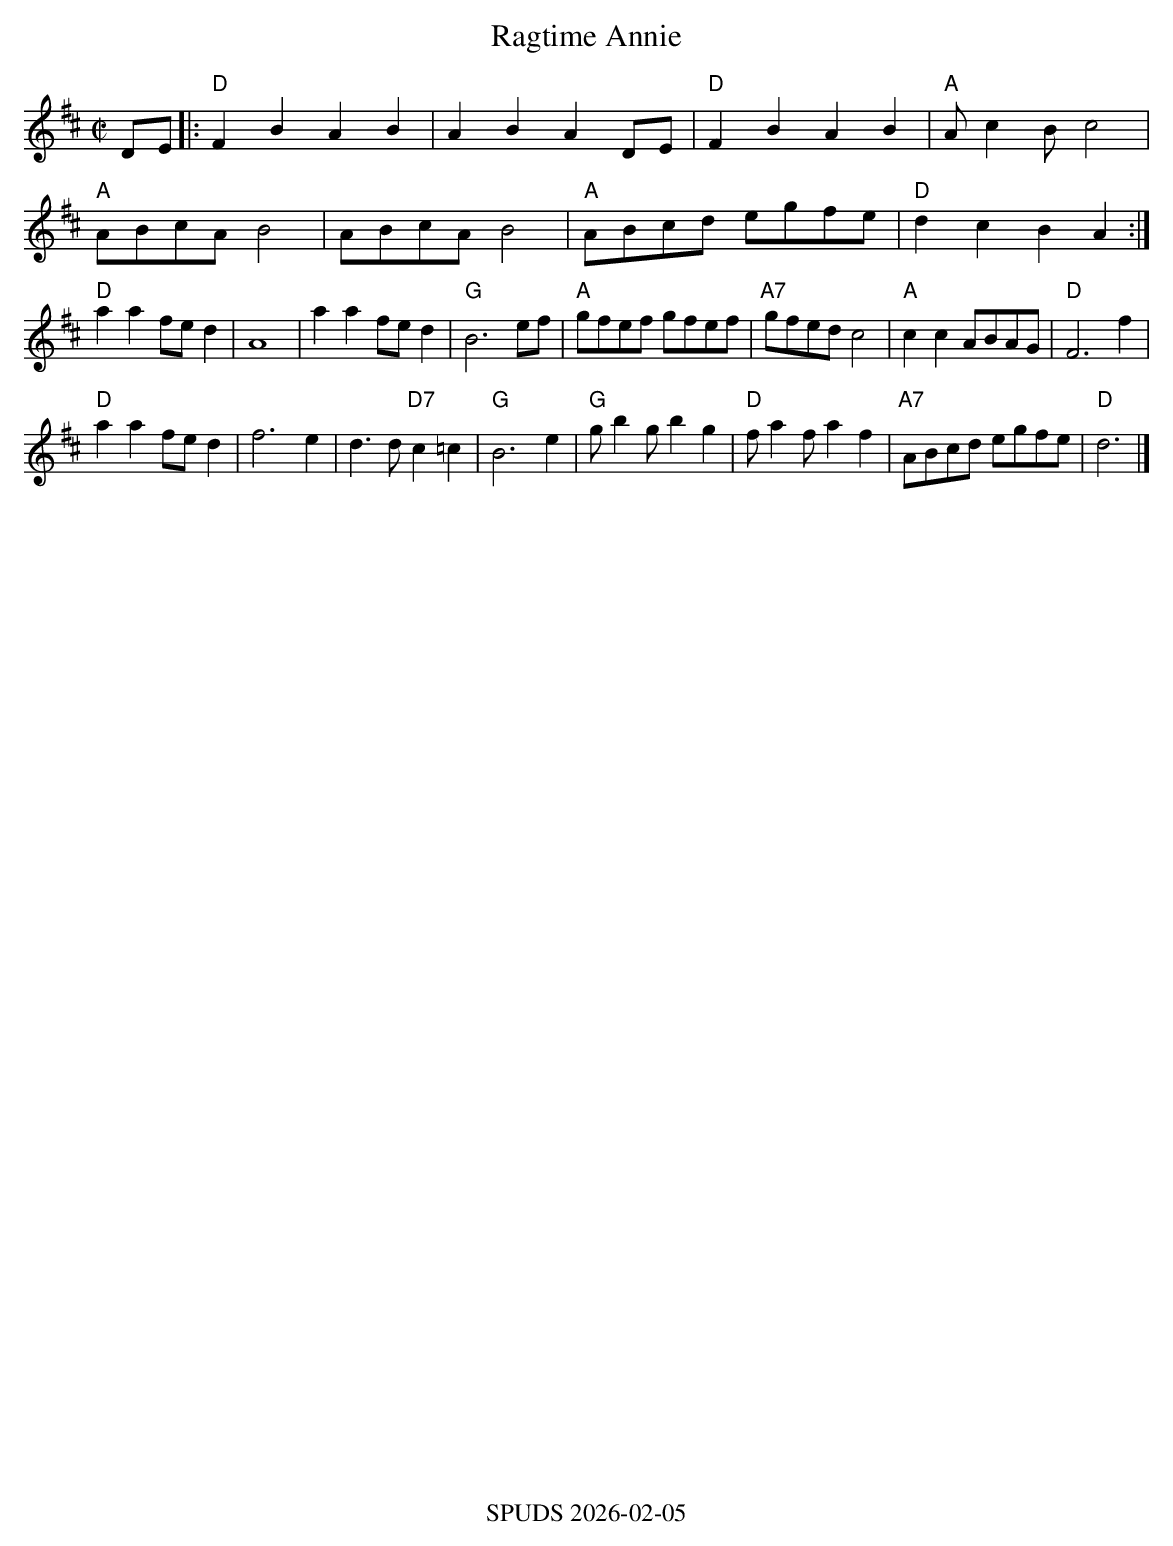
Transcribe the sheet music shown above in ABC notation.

X:1
T:Ragtime Annie
M:C|
K:D
DE|: "D"F2 B2 A2B2| A2B2 A2DE| "D"F2 B2 A2B2| "A"A c2 Bc4|
    "A"ABcA B4| ABcA B4|"A" ABcd egfe| "D"d2c2 B2A2:|
 "D"a2a2 fed2| A8| a2a2 fe d2| "G"B6 ef|\
    "A"gfef gfef|"A7" gfed c4|"A" c2c2 ABAG| "D"F6 f2|
    "D"a2a2 fed2| f6e2| d3d "D7"c2 =c2| "G"B6 e2|\
    "G"gb2 gb2g2| "D"fa2 fa2f2| "A7"ABcd egfe| "D"d6 |]
